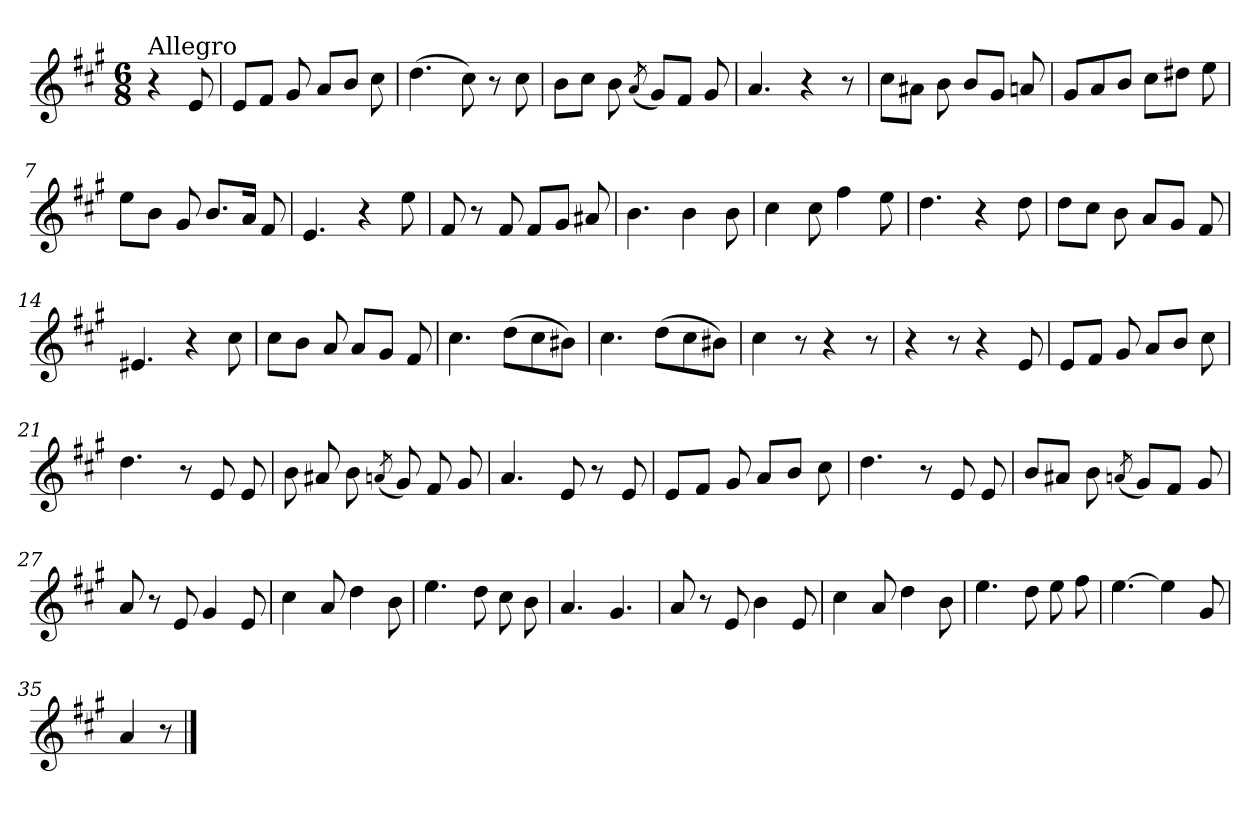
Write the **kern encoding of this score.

**kern
*part1
*staff1
*clefG2
*k[f#c#g#]
*A:
*M6/8
=
!LO:TX:a:t=Allegro
4r
8e/
=1
8e/L
8f#/J
8g#/
8a/L
8b/J
8cc#\
=2
(>4.dd\
8cc#\)
8r
8cc#\
=3
8b\L
8cc#\J
8b\
(<8qa/
8g#/L)
8f#/J
8g#/
=4
4.a/
4r
8r
!!LO:LB:g=z
=5
8cc#\L
8a#X\J
8b\
8b/L
8g#/J
8an/
=6
8g#/L
8a/
8b/J
8cc#\L
8dd#X\J
8ee\
=7
8ee\L
8b\J
8g#/
8.b/L
16a/Jk
8f#/
=8
4.e/
4r
8ee\
=9
8f#/
8r
8f#/
8f#/L
8g#/J
8a#X/
!!LO:LB:g=z
=10
4.b\
4b\
8b\
=11
4cc#\
8cc#\
4ff#\
8ee\
=12
4.dd\
4r
8dd\
=13
8dd\L
8cc#\J
8b\
8a/L
8g#/J
8f#/
=14
4.e#X/
4r
8cc#\
!!LO:LB:g=z
=15
8cc#\L
8b\J
8a/
8a/L
8g#/J
8f#/
=16
4.cc#\
(>8dd\L
8cc#\
8b#X\J)
=17
4.cc#\
(>8dd\L
8cc#\
8b#X\J)
=18
4cc#\
8r
4r
8r
=19
4r
8r
4r
8e/
!!LO:LB:g=z
=20
8e/L
8f#/J
8g#/
8a/L
8b/J
8cc#\
=21
4.dd\
8r
8e/
8e/
=22
8b\
8a#X/
8b\
(<8qan/
8g#/)
8f#/
8g#/
=23
4.a/
8e/
8r
8e/
=24
8e/L
8f#/J
8g#/
8a/L
8b/J
8cc#\
!!LO:LB:g=z
=25
4.dd\
8r
8e/
8e/
=26
8b/L
8a#X/J
8b\
(<8qan/
8g#/L)
8f#/J
8g#/
=27
8a/
8r
8e/
4g#/
8e/
=28
4cc#\
8a/
4dd\
8b\
=29
4.ee\
8dd\
8cc#\
8b\
!!LO:LB:g=z
=30
4.a/
4.g#/
=31
8a/
8r
8e/
4b\
8e/
=32
4cc#\
8a/
4dd\
8b\
=33
4.ee\
8dd\
8ee\
8ff#\
=34
[4.ee\
4ee\]
8g#/
!!LO:LB:g=z
=35
4a/
8r
==
*-
